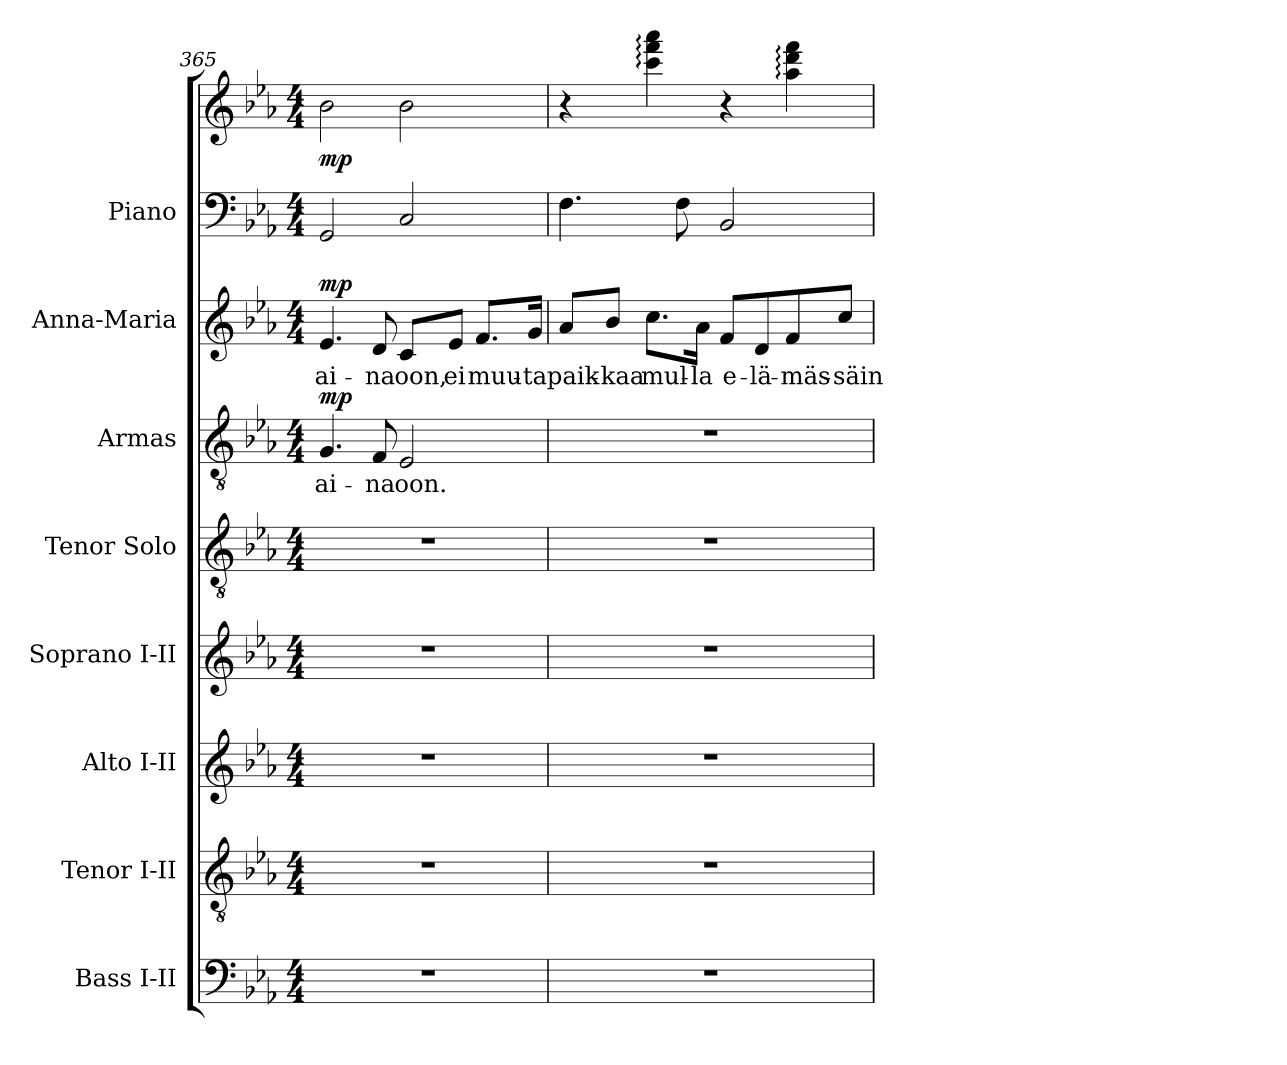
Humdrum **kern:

**kern	**kern	**kern	**kern	**kern	**kern	**text	**dynam	**kern	**text	**dynam	**kern	**kern	**dynam
*part8	*part7	*part6	*part5	*part4	*part3	*part3	*part3	*part2	*part2	*part2	*part1	*part1	*part1
*staff9	*staff8	*staff7	*staff6	*staff5	*staff4	*staff4	*staff4	*staff3	*staff3	*staff3	*staff2	*staff1	*staff1/2
*I"Bass I-II	*I"Tenor I-II	*I"Alto I-II	*I"Soprano I-II	*I"Tenor Solo	*I"Armas	*	*	*I"Anna-Maria	*	*	*I"Piano	*	*
*I'B.	*I'T.	*I'A.	*I'S.	*I'T. Solo	*I'Armas	*	*	*I'A-M	*	*	*I'Pno.	*	*
*clefF4	*clefGv2	*clefG2	*clefG2	*clefGv2	*clefGv2	*	*	*clefG2	*	*	*clefF4	*clefG2	*
*	*ITrd7c12	*	*	*ITrd7c12	*ITrd7c12	*	*	*	*	*	*	*	*
*k[b-e-a-]	*k[b-e-a-]	*k[b-e-a-]	*k[b-e-a-]	*k[b-e-a-]	*k[b-e-a-]	*	*	*k[b-e-a-]	*	*	*k[b-e-a-]	*k[b-e-a-]	*
*E-:	*E-:	*E-:	*E-:	*E-:	*E-:	*	*	*E-:	*	*	*E-:	*E-:	*
*M4/4	*M4/4	*M4/4	*M4/4	*M4/4	*M4/4	*	*	*M4/4	*	*	*M4/4	*M4/4	*
=365	=365	=365	=365	=365	=365	=365	=365	=365	=365	=365	=365	=365	=365
!	!	!	!	!	!	!LO:LY:b:color=#000000	!	!	!	!	!	!	!
!	!	!	!	!	!	!	!	!	!LO:LY:b:color=#000000	!	!	!	!
1r	1r	1r	1r	1r	4.GGi/	ai-	mp	4.e-i/	ai-	mp	2GGi/	2b-i\	mp
!	!	!	!	!	!	!LO:LY:b:color=#000000	!	!	!	!	!	!	!
!	!	!	!	!	!	!	!	!	!LO:LY:b:color=#000000	!	!	!	!
.	.	.	.	.	8FFi/	-na	.	8di/	-na	.	.	.	.
!	!	!	!	!	!	!LO:LY:b:color=#000000	!	!	!	!	!	!	!
!	!	!	!	!	!	!	!	!	!LO:LY:b:color=#000000	!	!	!	!
.	.	.	.	.	2EE-i/	oon.	.	8ci/L	oon,	.	2Ci/	2b-i\	.
!	!	!	!	!	!	!	!	!	!LO:LY:b:color=#000000	!	!	!	!
.	.	.	.	.	.	.	.	8e-i/J	ei	.	.	.	.
!	!	!	!	!	!	!	!	!	!LO:LY:b:color=#000000	!	!	!	!
.	.	.	.	.	.	.	.	8.fi/L	muu-	.	.	.	.
!	!	!	!	!	!	!	!	!	!LO:LY:b:color=#000000	!	!	!	!
.	.	.	.	.	.	.	.	16gi/Jk	-ta	.	.	.	.
=366	=366	=366	=366	=366	=366	=366	=366	=366	=366	=366	=366	=366	=366
!	!	!	!	!	!	!	!	!	!LO:LY:b:color=#000000	!	!	!	!
1r	1r	1r	1r	1r	1r	.	.	8a-i/L	paik-	.	4.Fi\	4r	.
!	!	!	!	!	!	!	!	!	!LO:LY:b:color=#000000	!	!	!	!
.	.	.	.	.	.	.	.	8b-i/J	-kaa	.	.	.	.
!	!	!	!	!	!	!	!	!	!LO:LY:b:color=#000000	!	!	!	!
.	.	.	.	.	.	.	.	8.cci\L	mul-	.	.	4ccci\: 4fffi: 4aaa-i:	.
.	.	.	.	.	.	.	.	.	.	.	8Fi\	.	.
!	!	!	!	!	!	!	!	!	!LO:LY:b:color=#000000	!	!	!	!
.	.	.	.	.	.	.	.	16a-i\Jk	-la	.	.	.	.
!	!	!	!	!	!	!	!	!	!LO:LY:b:color=#000000	!	!	!	!
.	.	.	.	.	.	.	.	8fi/L	e-	.	2BB-i/	4r	.
!	!	!	!	!	!	!	!	!	!LO:LY:b:color=#000000	!	!	!	!
.	.	.	.	.	.	.	.	8di/	-lä-	.	.	.	.
!	!	!	!	!	!	!	!	!	!LO:LY:b:color=#000000	!	!	!	!
.	.	.	.	.	.	.	.	8fi/	-mäs-	.	.	4aa-i\: 4dddi: 4fffi:	.
!	!	!	!	!	!	!	!	!	!LO:LY:b:color=#000000	!	!	!	!
.	.	.	.	.	.	.	.	8cci/J	-säin	.	.	.	.
=	=	=	=	=	=	=	=	=	=	=	=	=	=
*-	*-	*-	*-	*-	*-	*-	*-	*-	*-	*-	*-	*-	*-
